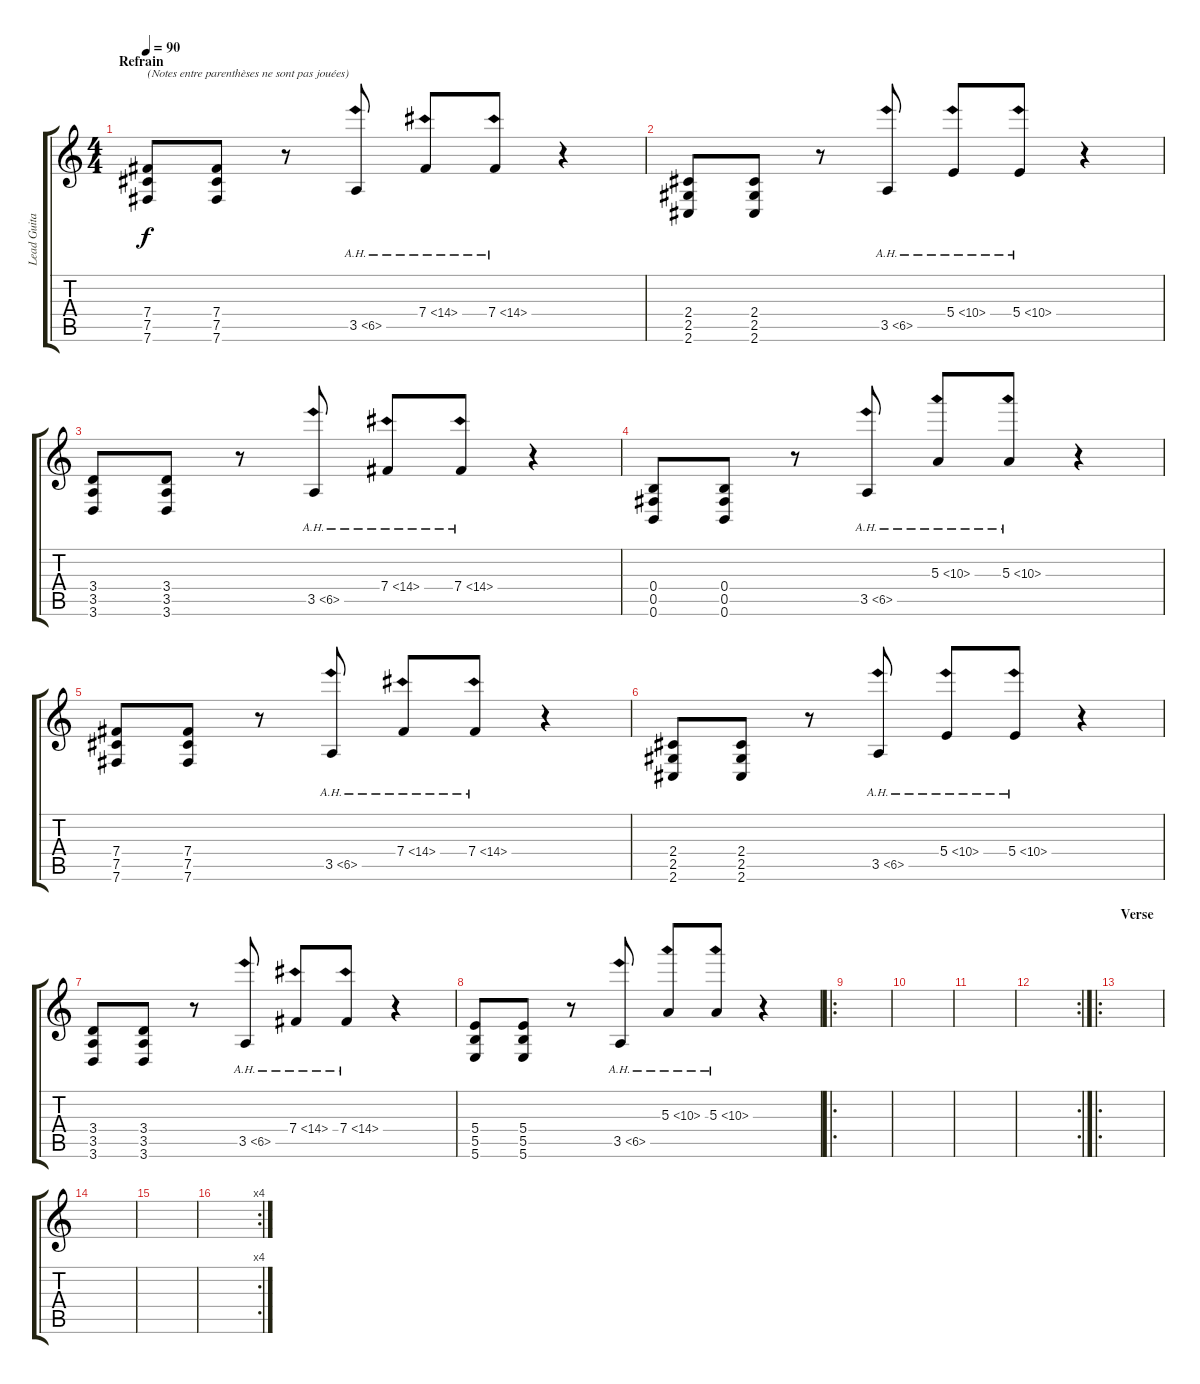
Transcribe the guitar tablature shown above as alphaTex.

\track ("Lead Guitar (disto)" "Lead Guita") {instrument distortionguitar}
\staff {score tabs}
\tuning (Db4 Ab3 E3 B2 Gb2 B1) {hide}
\ts (4 4)
\section ("" "Refrain")
\tempo 90
\clef g2
\ks c
(7.4 7.5 7.6).8{txt "(Notes entre parenthèses ne sont pas jouées)" dy f} (7.4 7.5 7.6).8 r.8 3.5{ah 3}.8 7.4{ah 7}.8 7.4{ah 7}.8 r.4 |
(2.4 2.5 2.6).8 (2.4 2.5 2.6).8 r.8 3.5{ah 3}.8 5.4{ah 5}.8 5.4{ah 5}.8 r.4 |
(3.4 3.5 3.6).8 (3.4 3.5 3.6).8 r.8 3.5{ah 3}.8 7.4{ah 7}.8 7.4{ah 7}.8 r.4 |
(0.4 0.5 0.6).8 (0.4 0.5 0.6).8 r.8 3.5{ah 3}.8 5.3{ah 5}.8 5.3{ah 5}.8 r.4 |
(7.4 7.5 7.6).8 (7.4 7.5 7.6).8 r.8 3.5{ah 3}.8 7.4{ah 7}.8 7.4{ah 7}.8 r.4 |
(2.4 2.5 2.6).8 (2.4 2.5 2.6).8 r.8 3.5{ah 3}.8 5.4{ah 5}.8 5.4{ah 5}.8 r.4 |
(3.4 3.5 3.6).8 (3.4 3.5 3.6).8 r.8 3.5{ah 3}.8 7.4{ah 7}.8 7.4{ah 7}.8 r.4 |
(5.4 5.5 5.6).8 (5.4 5.5 5.6).8 r.8 3.5{ah 3}.8 5.3{ah 5}.8 5.3{ah 5}.8 r.4 |
\ro
|
|
|
\rc 2
|
\ro
\section ("" "Verse")
|
|
|
\rc 4
